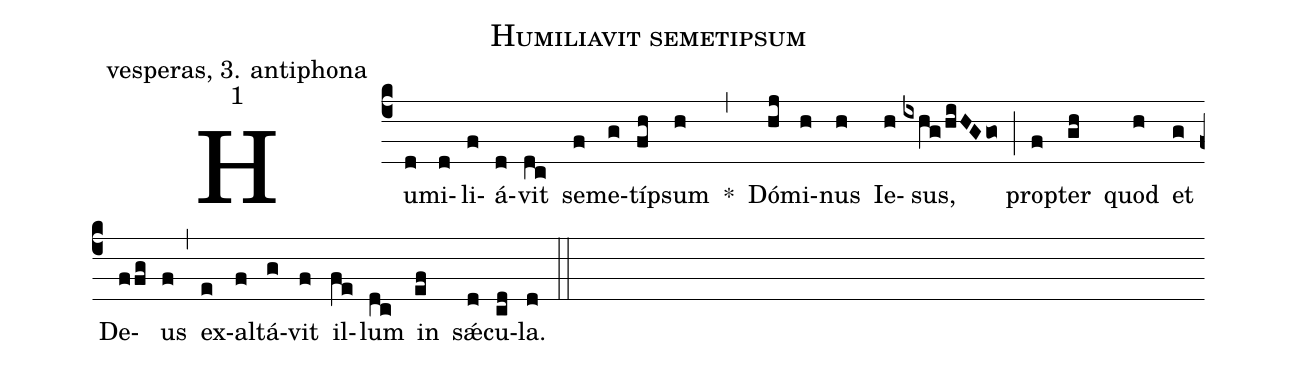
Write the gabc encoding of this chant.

name: Humiliavit semetipsum;
office-part: vesperas, 3. antiphona;
mode: 1;
%%
(c4)
Hu(d)mi(d)li(f)á(d)vit(dc) se(f)me(g)típ(fh)sum(h) *(,)
Dó(hj)mi(h)nus(h) Ie(h)sus,(ixhg/hiHGgo<) (;)
prop(f)ter(gh) quod(h) et(g) De(ffg)us(f) (,)
ex(e)al(f)tá(g)vit(f) il(fe)lum(dc) in(ef) sǽ(d)cu(cd)la.(d) (::)
